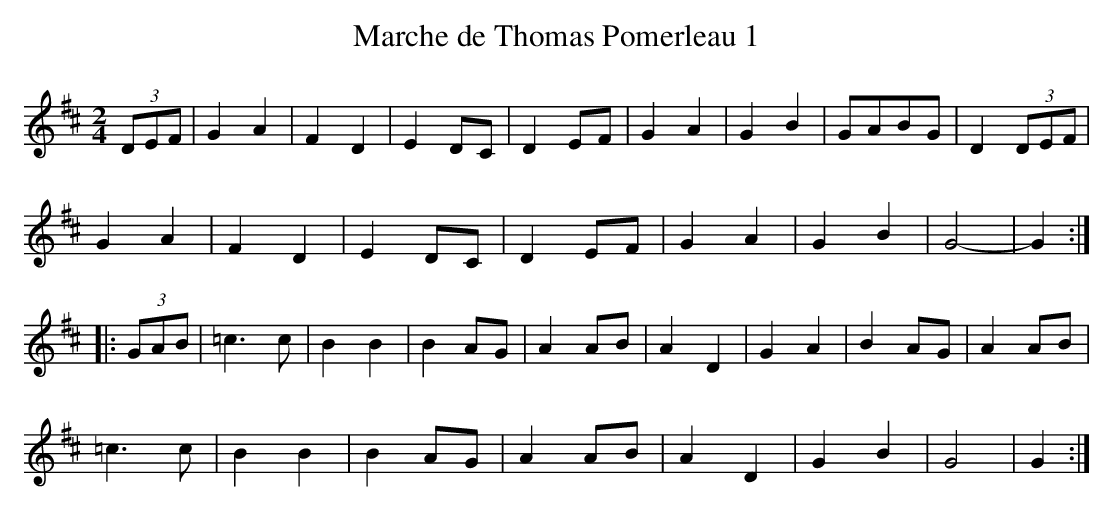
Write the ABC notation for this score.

X:1
T:Marche de Thomas Pomerleau 1
M:2/4
L:1/4
K:D
(3D/E/F/ | GA | FD | ED/C/ | DE/F/ | GA | GB | G/A/B/G/ | D (3D/E/F/ |
GA | FD | ED/C/ | DE/F/ | GA | GB | G2- | G ::
(3G/A/B/ | =c>c | BB | BA/G/ | AA/B/ | AD | GA | BA/G/ | AA/B/ |
=c>c | BB | BA/G/ | AA/B/ | AD | GB | G2 | G :|
